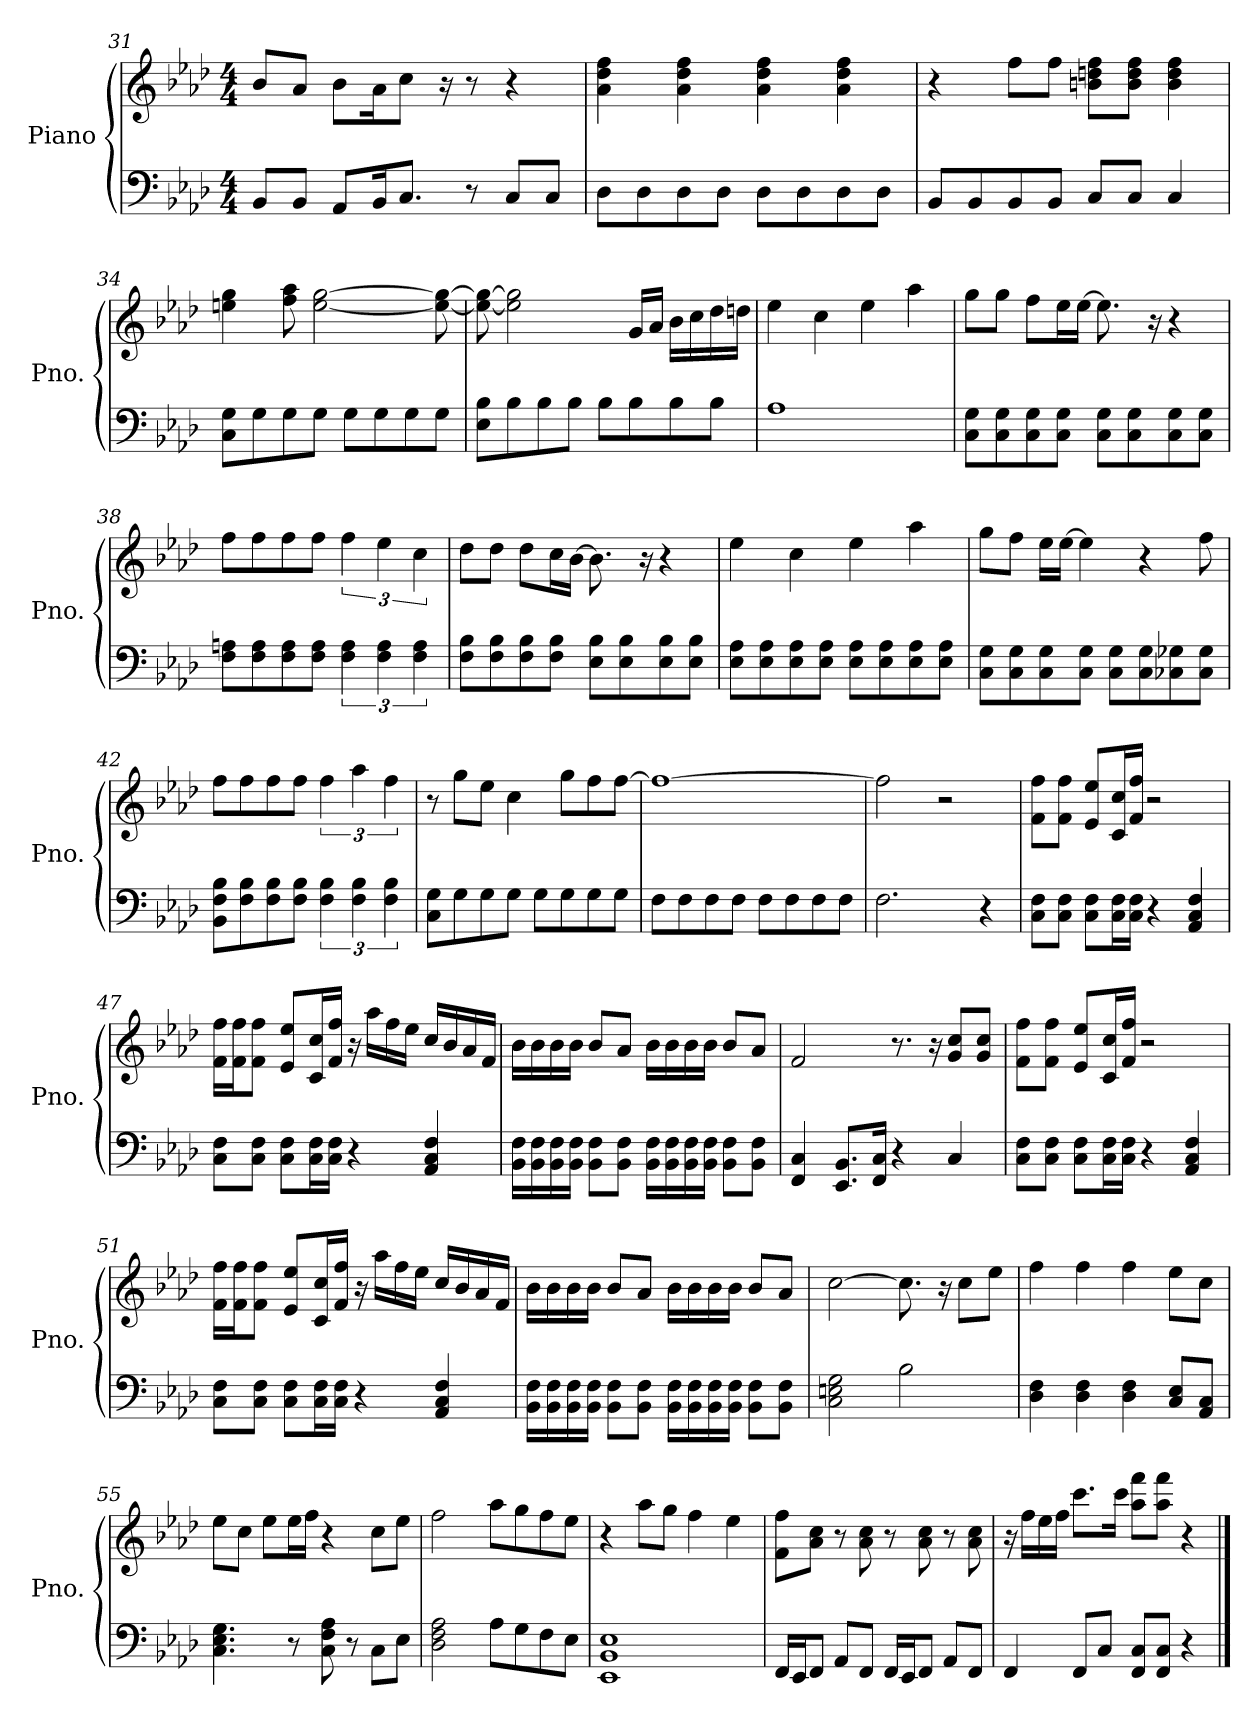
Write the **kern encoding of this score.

**kern	**kern	**dynam
*part1	*part1	*part1
*staff2	*staff1	*staff1/2
*I"Piano	*	*
*I'Pno.	*	*
*clefF4	*clefG2	*
*k[b-e-a-d-]	*k[b-e-a-d-]	*
*M4/4	*M4/4	*
=31	=31	=31
8BB-/L	8b-/L	.
8BB-/J	8a-/J	.
8AA-/L	8b-\L	.
16BB-/K	16a-\K	.
8.C/J	8cc\J	.
.	16r	.
8r	8r	.
8C/L	4r	.
8C/J	.	.
=32	=32	=32
8D-\L	4a-\ 4dd-\ 4ff\	.
8D-\	.	.
8D-\	4a-\ 4dd-\ 4ff\	.
8D-\J	.	.
8D-\L	4a-\ 4dd-\ 4ff\	.
8D-\	.	.
8D-\	4a-\ 4dd-\ 4ff\	.
8D-\J	.	.
=33	=33	=33
8BB-/L	4r	.
8BB-/	.	.
8BB-/	8ff\L	.
8BB-/J	8ff\J	.
8C/L	8bn\ 8ddn\ 8ff\L	.
8C/J	8b\ 8dd\ 8ff\J	.
4C/	4b\ 4dd\ 4ff\	.
=34	=34	=34
8C\ 8G\L	4een\ 4gg\	.
8G\	.	.
8G\	8ff\ 8aa-\	.
8G\J	[2ee\ [2gg\	.
8G\L	.	.
8G\	.	.
8G\	.	.
8G\J	8ee\_ 8gg\_	.
!!LO:LB:g=z
=35	=35	=35
8E-\ 8B-\L	8ee\_ 8gg\_	.
8B-\	2ee\] 2gg\]	.
8B-\	.	.
8B-\J	.	.
8B-\L	.	.
8B-\	16g/LL	.
.	16a-/JJ	.
8B-\	16b-\LL	.
.	16cc\	.
8B-\J	16dd-\	.
.	16ddn\JJ	.
=36	=36	=36
1A-	4ee-\	.
.	4cc\	.
.	4ee-\	.
.	4aa-\	.
=37	=37	=37
8C\ 8G\L	8gg\L	.
8C\ 8G\	8gg\J	.
8C\ 8G\	8ff\L	.
8C\ 8G\J	16ee-\L	.
.	[16ee-\JJ	.
8C\ 8G\L	8.ee-\]	.
8C\ 8G\	.	.
.	16r	.
8C\ 8G\	4r	.
8C\ 8G\J	.	.
=38	=38	=38
8F\ 8An\L	8ff\L	.
8F\ 8A\	8ff\	.
8F\ 8A\	8ff\	.
8F\ 8A\J	8ff\J	.
6F\ 6A\	6ff\	.
6F\ 6A\	6ee-\	.
6F\ 6A\	6cc\	.
=39	=39	=39
8F\ 8B-\L	8dd-\L	.
8F\ 8B-\	8dd-\J	.
8F\ 8B-\	8dd-\L	.
8F\ 8B-\J	16cc\L	.
.	[16b-\JJ	.
8E-\ 8B-\L	8.b-\]	.
8E-\ 8B-\	.	.
.	16r	.
8E-\ 8B-\	4r	.
8E-\ 8B-\J	.	.
!!LO:LB:g=z
=40	=40	=40
8E-\ 8A-\L	4ee-\	.
8E-\ 8A-\	.	.
8E-\ 8A-\	4cc\	.
8E-\ 8A-\J	.	.
8E-\ 8A-\L	4ee-\	.
8E-\ 8A-\	.	.
8E-\ 8A-\	4aa-\	.
8E-\ 8A-\J	.	.
=41	=41	=41
8C\ 8G\L	8gg\L	.
8C\ 8G\	8ff\J	.
8C\ 8G\	16ee-\LL	.
.	[16ee-\JJ	.
8C\ 8G\J	4ee-\]	.
8C\ 8G\L	.	.
8C\ 8G\	4r	.
8C-X\ 8G-X\	.	.
8C-\ 8G-\J	8ff\	.
=42	=42	=42
8BB-\ 8F\ 8B-\L	8ff\L	.
8F\ 8B-\	8ff\	.
8F\ 8B-\	8ff\	.
8F\ 8B-\J	8ff\J	.
6F\ 6B-\	6ff\	.
6F\ 6B-\	6aa-\	.
6F\ 6B-\	6ff\	.
=43	=43	=43
8C\ 8G\L	8r	.
8G\	8gg\L	.
8G\	8ee-\J	.
8G\J	4cc\	.
8G\L	.	.
8G\	8gg\L	.
8G\	8ff\	.
8G\J	[8ff\J	.
=44	=44	=44
8F\L	1ff_	.
8F\	.	.
8F\	.	.
8F\J	.	.
8F\L	.	.
8F\	.	.
8F\	.	.
8F\J	.	.
!!LO:LB:g=z
=45	=45	=45
2.F\	2ff\]	.
.	2r	.
4r	.	.
=46	=46	=46
8C\ 8F\L	8f\ 8ff\L	.
8C\ 8F\J	8f\ 8ff\J	.
8C\ 8F\L	8e-/ 8ee-/L	.
16C\ 16F\L	16c/ 16cc/L	.
16C\ 16F\JJ	16f/ 16ff/JJ	.
4r	2r	.
4AA-/ 4C/ 4F/	.	.
=47	=47	=47
8C\ 8F\L	16f\ 16ff\LL	.
.	16f\ 16ff\J	.
8C\ 8F\J	8f\ 8ff\J	.
8C\ 8F\L	8e-/ 8ee-/L	.
16C\ 16F\L	16c/ 16cc/L	.
16C\ 16F\JJ	16f/ 16ff/JJ	.
4r	16r	.
.	16aa-\LL	.
.	16ff\	.
.	16ee-\JJ	.
4AA-/ 4C/ 4F/	16cc/LL	.
.	16b-/	.
.	16a-/	.
.	16f/JJ	.
=48	=48	=48
16BB-\ 16F\LL	16b-\LL	.
16BB-\ 16F\	16b-\	.
16BB-\ 16F\	16b-\	.
16BB-\ 16F\JJ	16b-\JJ	.
8BB-\ 8F\L	8b-/L	.
8BB-\ 8F\J	8a-/J	.
16BB-\ 16F\LL	16b-\LL	.
16BB-\ 16F\	16b-\	.
16BB-\ 16F\	16b-\	.
16BB-\ 16F\JJ	16b-\JJ	.
8BB-\ 8F\L	8b-/L	.
8BB-\ 8F\J	8a-/J	.
=49	=49	=49
4FF/ 4C/	2f/	.
8.EE-/ 8.BB-/L	.	.
16FF/ 16C/Jk	.	.
4r	8.r	.
.	16r	.
4C/	8g/ 8cc/L	.
.	8g/ 8cc/J	.
!!LO:PB:g=z
=50	=50	=50
8C\ 8F\L	8f\ 8ff\L	.
8C\ 8F\J	8f\ 8ff\J	.
8C\ 8F\L	8e-/ 8ee-/L	.
16C\ 16F\L	16c/ 16cc/L	.
16C\ 16F\JJ	16f/ 16ff/JJ	.
4r	2r	.
4AA-/ 4C/ 4F/	.	.
=51	=51	=51
8C\ 8F\L	16f\ 16ff\LL	.
.	16f\ 16ff\J	.
8C\ 8F\J	8f\ 8ff\J	.
8C\ 8F\L	8e-/ 8ee-/L	.
16C\ 16F\L	16c/ 16cc/L	.
16C\ 16F\JJ	16f/ 16ff/JJ	.
4r	16r	.
.	16aa-\LL	.
.	16ff\	.
.	16ee-\JJ	.
4AA-/ 4C/ 4F/	16cc/LL	.
.	16b-/	.
.	16a-/	.
.	16f/JJ	.
=52	=52	=52
16BB-\ 16F\LL	16b-\LL	.
16BB-\ 16F\	16b-\	.
16BB-\ 16F\	16b-\	.
16BB-\ 16F\JJ	16b-\JJ	.
8BB-\ 8F\L	8b-/L	.
8BB-\ 8F\J	8a-/J	.
16BB-\ 16F\LL	16b-\LL	.
16BB-\ 16F\	16b-\	.
16BB-\ 16F\	16b-\	.
16BB-\ 16F\JJ	16b-\JJ	.
8BB-\ 8F\L	8b-/L	.
8BB-\ 8F\J	8a-/J	.
=53	=53	=53
2C\ 2En\ 2G\	[2cc\	.
2B-\	8.cc\]	.
.	16r	.
.	8cc\L	.
.	8ee-\J	.
=54	=54	=54
4D-\ 4F\	4ff\	.
4D-\ 4F\	4ff\	.
4D-\ 4F\	4ff\	.
8C/ 8E-/L	8ee-\L	.
8AA-/ 8C/J	8cc\J	.
!!LO:LB:g=z
=55	=55	=55
4.C\ 4.E-\ 4.G\	8ee-\L	.
.	8cc\J	.
.	8ee-\L	.
8r	16ee-\L	.
.	16ff\JJ	.
8C\ 8F\ 8A-\	4r	.
8r	.	.
8C\L	8cc\L	.
8E-\J	8ee-\J	.
=56	=56	=56
2D-\ 2F\ 2A-\	2ff\	.
8A-\L	8aa-\L	.
8G\	8gg\	.
8F\	8ff\	.
8E-\J	8ee-\J	.
=57	=57	=57
1EE- 1BB- 1E-	4r	.
.	8aa-\L	.
.	8gg\J	.
.	4ff\	.
.	4ee-\	.
=58	=58	=58
16FF/LL	8f\ 8ff\L	.
16EE-/J	.	.
8FF/J	8a-\ 8cc\J	.
8AA-/L	8r	.
8FF/J	8a-\ 8cc\	.
16FF/LL	8r	.
16EE-/J	.	.
8FF/J	8a-\ 8cc\	.
8AA-/L	8r	.
8FF/J	8a-\ 8cc\	.
=59	=59	=59
!	!	!LO:DY:b
4FF/	16r	other-dynamics
.	16ff\LL	.
.	16ee-\	.
.	16ff\JJ	.
8FF/L	8.ccc\L	.
8C/J	.	.
.	16ccc\Jk	.
8FF/ 8C/L	8aa-\ 8fff\L	.
8FF/ 8C/J	8aa-\ 8fff\J	.
4r	4r	.
==	==	==
*-	*-	*-
